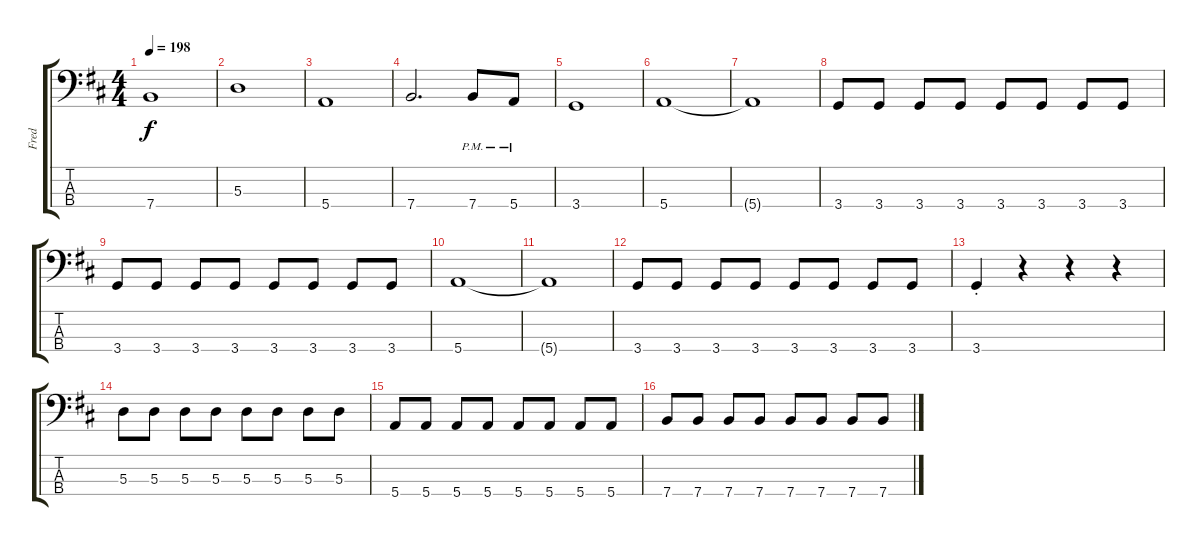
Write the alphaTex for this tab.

\track ("Fred" "Fred") {instrument electricbasspick}
\staff {score tabs}
\tuning (G2 D2 A1 E1) {hide}
\ts (4 4)
\tempo 198
\clef f4
\ks bminor
7.4{t}.1{dy f} |
5.3.1 |
5.4.1 |
7.4.2{d} 7.4{pm}.8 5.4{pm}.8 |
3.4.1 |
5.4.1 |
5.4{t}.1 |
3.4.8 3.4.8 3.4.8 3.4.8 3.4.8 3.4.8 3.4.8 3.4.8 |
3.4.8 3.4.8 3.4.8 3.4.8 3.4.8 3.4.8 3.4.8 3.4.8 |
5.4.1 |
5.4{t}.1 |
3.4.8 3.4.8 3.4.8 3.4.8 3.4.8 3.4.8 3.4.8 3.4.8 |
3.4{st}.4 r.4 r.4 r.4 |
5.3.8 5.3.8 5.3.8 5.3.8 5.3.8 5.3.8 5.3.8 5.3.8 |
5.4.8 5.4.8 5.4.8 5.4.8 5.4.8 5.4.8 5.4.8 5.4.8 |
7.4.8 7.4.8 7.4.8 7.4.8 7.4.8 7.4.8 7.4.8 7.4.8
